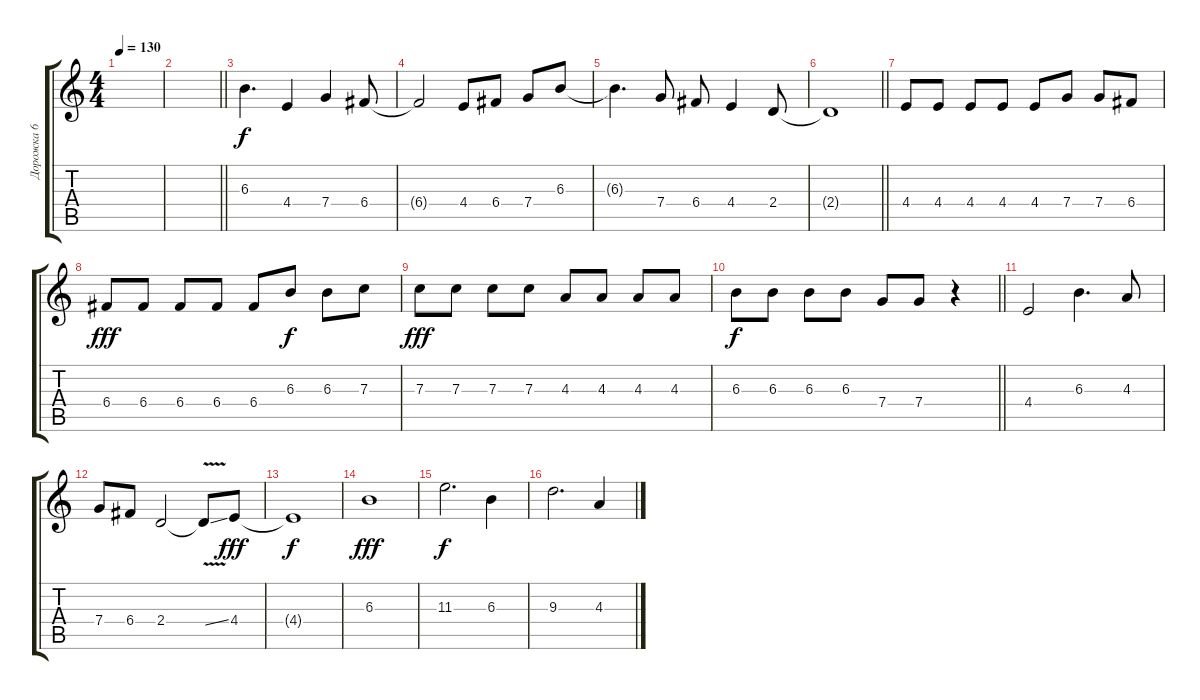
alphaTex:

\track ("Дорожка 6" "Дорожка 6") {instrument banjo}
\staff {score tabs}
\tuning (D4 A3 F3 C3 G2 C2) {hide}
\displaytranspose 12
\ts (4 4)
\tempo 130
\clef g2
\ks c
|
\barLineRight lightlight
|
6.3.4{d} 4.4.4 7.4.4 6.4.8 |
6.4{t}.2 4.4.8 6.4.8 7.4.8 6.3.8 |
6.3{t}.4{d} 7.4.8 6.4.8 4.4.4 2.4.8 |
\barLineRight lightlight
2.4{t}.1 |
4.4.8 4.4.8 4.4.8 4.4.8 4.4.8 7.4.8 7.4.8 6.4.8 |
6.4.8{dy fff} 6.4.8 6.4.8 6.4.8 6.4.8 6.3.8{dy f} 6.3.8 7.3.8 |
7.3.8{dy fff} 7.3.8 7.3.8 7.3.8 4.3.8 4.3.8 4.3.8 4.3.8 |
\barLineRight lightlight
6.3.8{dy f} 6.3.8 6.3.8 6.3.8 7.4.8 7.4.8 r.4 |
4.4.2 6.3.4{d} 4.3.8 |
7.4.8 6.4.8 2.4.2 2.4{v ss t}.8 4.4.8{dy fff} |
4.4{t}.1{dy f} |
6.3.1{dy fff} |
11.3.2{d dy f} 6.3.4 |
9.3.2{d} 4.3.4
